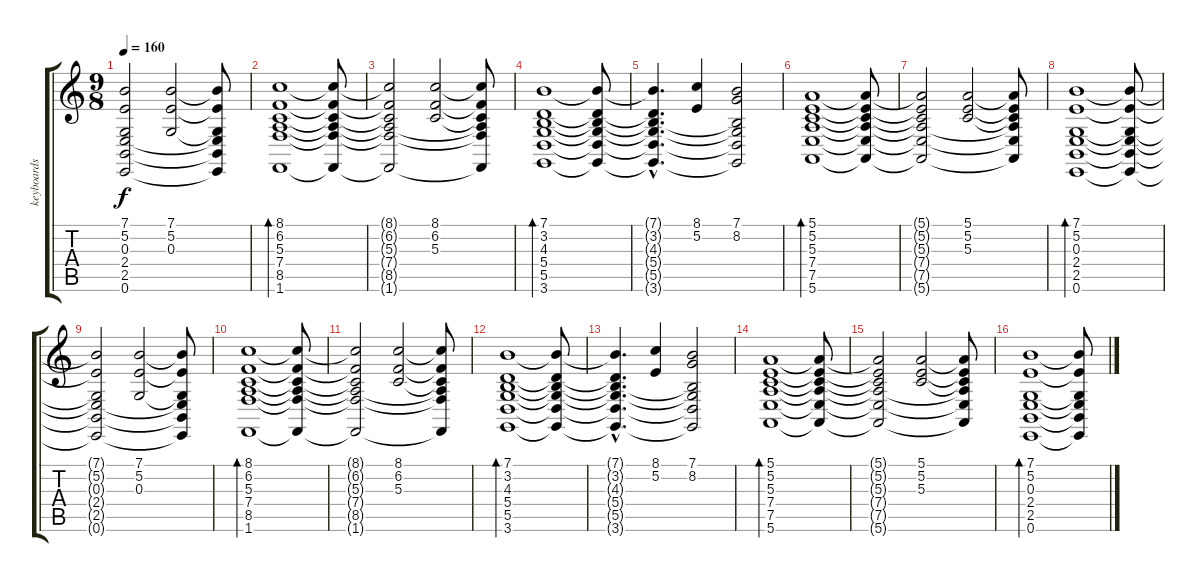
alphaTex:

\track ("keyboards" "keyboards") {instrument pad1newage}
\staff {score tabs}
\tuning (E4 B3 G3 D3 A2 E2) {hide}
\ts (9 8)
\tempo 160
\clef g2
\ks c
(7.1{t} 5.2{t} 0.3{t} 2.4{t} 2.5{t} 0.6{t}).2{dy f instrument acousticgrandpiano} (7.1 5.2 0.3).2 (7.1{t} 5.2{t} 0.3{t} 2.4{t} 2.5{t} 0.6{t}).8 |
(8.1 6.2 5.3 7.4 8.5 1.6).1{bd 120 instrument acousticgrandpiano} (8.1{t} 6.2{t} 5.3{t} 7.4{t} 8.5{t} 1.6{t}).8 |
(8.1{t} 6.2{t} 5.3{t} 7.4{t} 8.5{t} 1.6{t}).2{instrument acousticgrandpiano} (8.1 6.2 5.3).2 (8.1{t} 6.2{t} 5.3{t} 7.4{t} 8.5{t} 1.6{t}).8 |
(7.1 3.2 4.3 5.4 5.5 3.6).1{bd 120 instrument acousticgrandpiano} (7.1{t} 3.2{t} 4.3{t} 5.4{t} 5.5{t} 3.6{t}).8 |
(7.1{hac t} 3.2{hac t} 4.3{hac t} 5.4{hac t} 5.5{hac t} 3.6{hac t}).4{d instrument acousticgrandpiano} (8.1 5.2).4 (7.1 8.2 4.3{t} 5.4{t} 5.5{t} 3.6{t}).2 |
(5.1 5.2 5.3 7.4 7.5 5.6).1{bd 120 instrument acousticgrandpiano} (5.1{t} 5.2{t} 5.3{t} 7.4{t} 7.5{t} 5.6{t}).8 |
(5.1{t} 5.2{t} 5.3{t} 7.4{t} 7.5{t} 5.6{t}).2{instrument acousticgrandpiano} (5.1 5.2 5.3).2 (5.1{t} 5.2{t} 5.3{t} 7.4{t} 7.5{t} 5.6{t}).8 |
(7.1 5.2 0.3 2.4 2.5 0.6).1{bd 120 instrument acousticgrandpiano} (7.1{t} 5.2{t} 0.3{t} 2.4{t} 2.5{t} 0.6{t}).8 |
(7.1{t} 5.2{t} 0.3{t} 2.4{t} 2.5{t} 0.6{t}).2{instrument acousticgrandpiano} (7.1 5.2 0.3).2 (7.1{t} 5.2{t} 0.3{t} 2.4{t} 2.5{t} 0.6{t}).8 |
(8.1 6.2 5.3 7.4 8.5 1.6).1{bd 120 instrument acousticgrandpiano} (8.1{t} 6.2{t} 5.3{t} 7.4{t} 8.5{t} 1.6{t}).8 |
(8.1{t} 6.2{t} 5.3{t} 7.4{t} 8.5{t} 1.6{t}).2{instrument acousticgrandpiano} (8.1 6.2 5.3).2 (8.1{t} 6.2{t} 5.3{t} 7.4{t} 8.5{t} 1.6{t}).8 |
(7.1 3.2 4.3 5.4 5.5 3.6).1{bd 120 instrument acousticgrandpiano} (7.1{t} 3.2{t} 4.3{t} 5.4{t} 5.5{t} 3.6{t}).8 |
(7.1{hac t} 3.2{hac t} 4.3{hac t} 5.4{hac t} 5.5{hac t} 3.6{hac t}).4{d instrument acousticgrandpiano} (8.1 5.2).4 (7.1 8.2 4.3{t} 5.4{t} 5.5{t} 3.6{t}).2 |
(5.1 5.2 5.3 7.4 7.5 5.6).1{bd 120 instrument acousticgrandpiano} (5.1{t} 5.2{t} 5.3{t} 7.4{t} 7.5{t} 5.6{t}).8 |
(5.1{t} 5.2{t} 5.3{t} 7.4{t} 7.5{t} 5.6{t}).2{instrument acousticgrandpiano} (5.1 5.2 5.3).2 (5.1{t} 5.2{t} 5.3{t} 7.4{t} 7.5{t} 5.6{t}).8 |
(7.1 5.2 0.3 2.4 2.5 0.6).1{bd 120 instrument acousticgrandpiano} (7.1{t} 5.2{t} 0.3{t} 2.4{t} 2.5{t} 0.6{t}).8
